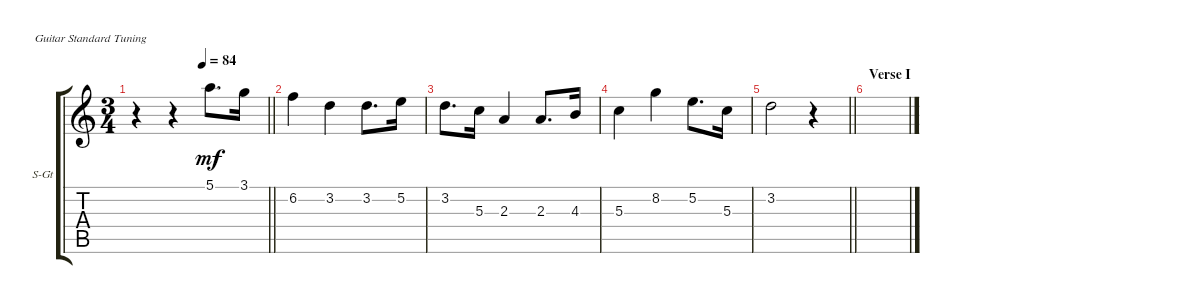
\defaultSystemsLayout 4
\bracketExtendMode groupsimilarinstruments
\firstSystemTrackNameOrientation horizontal
\otherSystemsTrackNameOrientation horizontal
\track ("Melody" "S-Gt") {instrument acousticguitarsteel}
\staff {score tabs}
\tuning (E4 B3 G3 D3 A2 E2)
\ts (3 4)
\tempo (123 hide)
\tempo (84 0.50625)
\clef g2
\scale
0.485477
\barLineRight lightlight
\ks c
r.4{dy mf instrument acousticguitarsteel} r.4 5.1.8{d} 3.1.16 |
\scale
0.257261 6.2.4 3.2.4 3.2.8{d} 5.2.16 |
\scale
0.257261 3.2.8{d} 5.3.16 2.3.4 2.3.8{d} 4.3.16 |
\scale
0.333333 5.3.4 8.2.4 5.2.8{d} 5.3.16 |
\scale
0.333333
\barLineRight lightlight
3.2.2 r.4 |
\section ("" "Verse I")
\scale
0.333333 |
\scale
0.333333 |
\scale
0.333333 |
\scale
0.333333 |
\scale
0.333333 |
\scale
0.333333 |
\scale
0.333333 |
\scale
0.333333 |
\scale
0.333333 |
\scale
0.333333 |
\scale
0.333333
